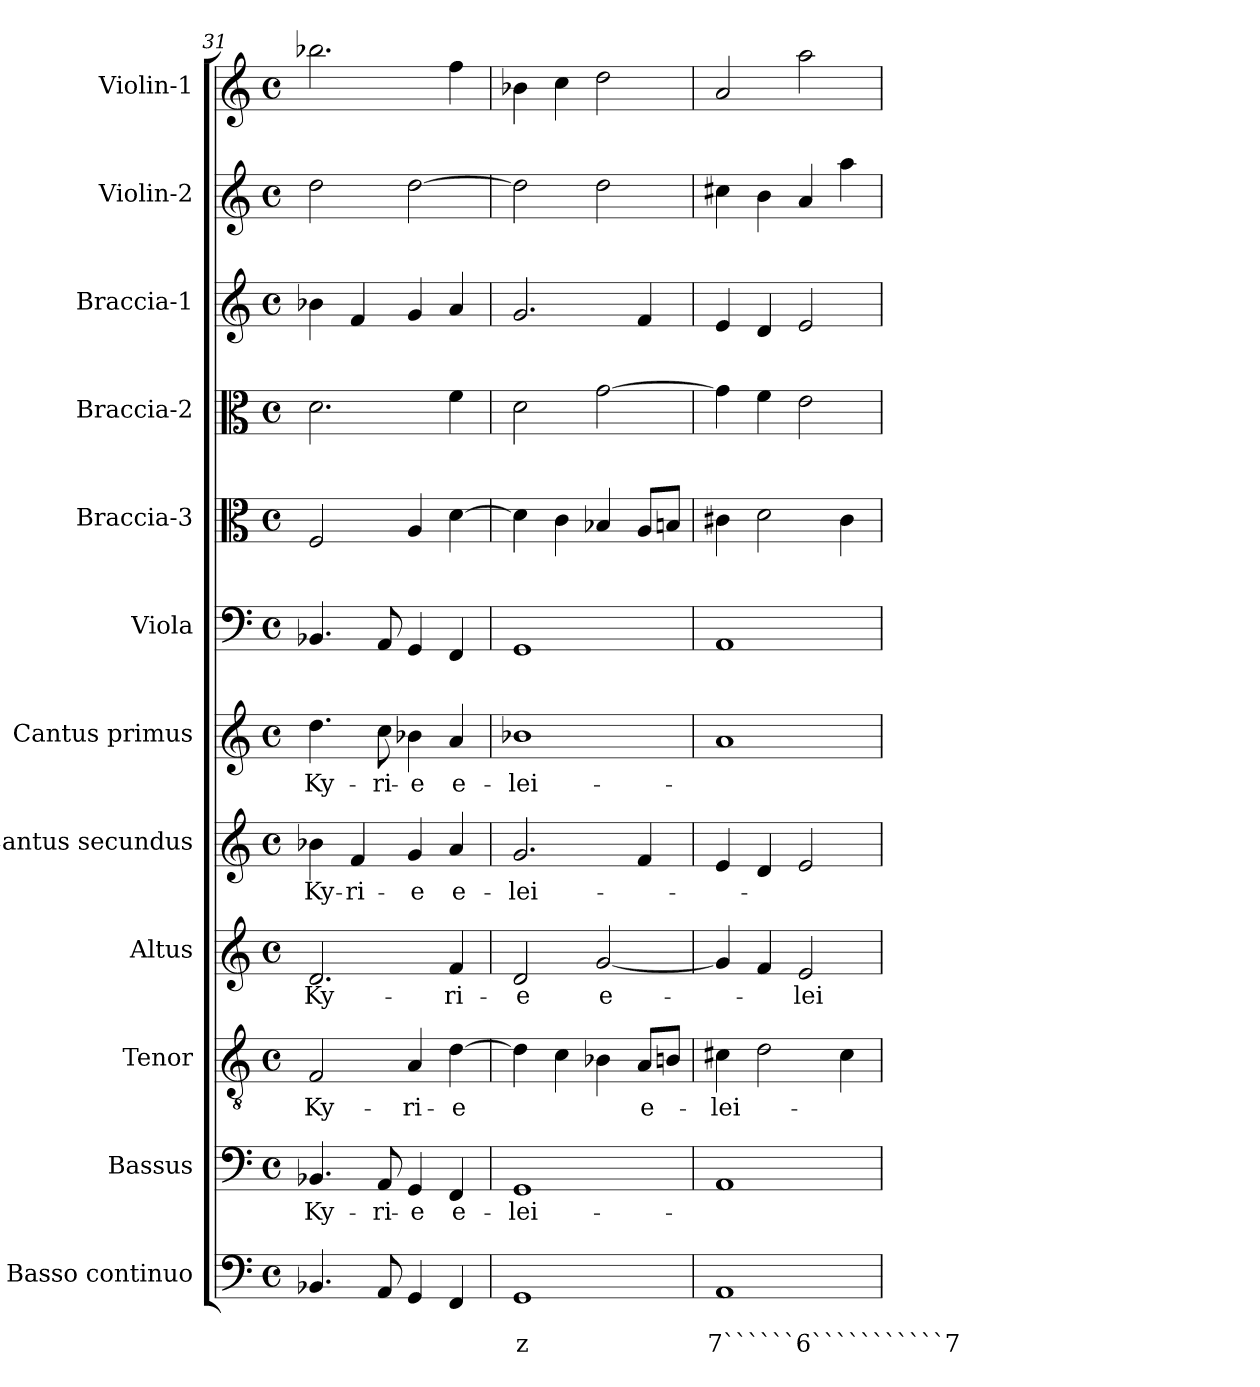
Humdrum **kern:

**kern	**text	**text	**kern	**text	**kern	**text	**kern	**text	**kern	**text	**kern	**text	**kern	**kern	**kern	**kern	**kern	**kern
*part12	*part12	*part12	*part11	*part11	*part10	*part10	*part9	*part9	*part8	*part8	*part7	*part7	*part6	*part5	*part4	*part3	*part2	*part1
*staff12	*staff12	*staff12	*staff11	*staff11	*staff10	*staff10	*staff9	*staff9	*staff8	*staff8	*staff7	*staff7	*staff6	*staff5	*staff4	*staff3	*staff2	*staff1
*I"Basso continuo	*	*	*I"Bassus	*	*I"Tenor	*	*I"Altus	*	*I"Cantus secundus	*	*I"Cantus primus	*	*I"Viola	*I"Braccia-3	*I"Braccia-2	*I"Braccia-1	*I"Violin-2	*I"Violin-1
*I'BC	*	*	*I'B	*	*I'T	*	*I'A	*	*I'C2	*	*I'C1	*	*I'Va	*I'Br3	*I'Br2	*I'Br1	*I'Vi2	*I'Vi1
*clefF4	*	*	*clefF4	*	*clefGv2	*	*clefG2	*	*clefG2	*	*clefG2	*	*clefF4	*clefC3	*clefC3	*clefG2	*clefG2	*clefG2
*k[]	*	*	*k[]	*	*k[]	*	*k[]	*	*k[]	*	*k[]	*	*k[]	*k[]	*k[]	*k[]	*k[]	*k[]
*C:	*	*	*C:	*	*C:	*	*C:	*	*C:	*	*C:	*	*C:	*C:	*C:	*C:	*C:	*C:
*M4/4	*	*	*M4/4	*	*M4/4	*	*M4/4	*	*M4/4	*	*M4/4	*	*M4/4	*M4/4	*M4/4	*M4/4	*M4/4	*M4/4
*met(c)	*	*	*met(c)	*	*met(c)	*	*met(c)	*	*met(c)	*	*met(c)	*	*met(c)	*met(c)	*met(c)	*met(c)	*met(c)	*met(c)
=31	=31	=31	=31	=31	=31	=31	=31	=31	=31	=31	=31	=31	=31	=31	=31	=31	=31	=31
!	!	!	!	!LO:LY:b	!	!	!	!	!	!	!	!	!	!	!	!	!	!
!	!	!	!	!	!	!LO:LY:b	!	!	!	!	!	!	!	!	!	!	!	!
!	!	!	!	!	!	!	!	!LO:LY:b	!	!	!	!	!	!	!	!	!	!
!	!	!	!	!	!	!	!	!	!	!LO:LY:b	!	!	!	!	!	!	!	!
!	!	!	!	!	!	!	!	!	!	!	!	!LO:LY:b	!	!	!	!	!	!
4.BB-X/	.	.	4.BB-X/	Ky-	2F/	Ky-	2.d/	Ky-	4b-X\	Ky-	4.dd\	Ky-	4.BB-X/	2F/	2.d\	4b-X\	2dd\	2.bb-X\
!	!	!	!	!	!	!	!	!	!	!LO:LY:b	!	!	!	!	!	!	!	!
.	.	.	.	.	.	.	.	.	4f/	-ri-	.	.	.	.	.	4f/	.	.
!	!	!	!	!LO:LY:b	!	!	!	!	!	!	!	!	!	!	!	!	!	!
!	!	!	!	!	!	!	!	!	!	!	!	!LO:LY:b	!	!	!	!	!	!
8AA/	.	.	8AA/	-ri-	.	.	.	.	.	.	8cc\	-ri-	8AA/	.	.	.	.	.
!	!	!	!	!LO:LY:b	!	!	!	!	!	!	!	!	!	!	!	!	!	!
!	!	!	!	!	!	!LO:LY:b	!	!	!	!	!	!	!	!	!	!	!	!
!	!	!	!	!	!	!	!	!	!	!LO:LY:b	!	!	!	!	!	!	!	!
!	!	!	!	!	!	!	!	!	!	!	!	!LO:LY:b	!	!	!	!	!	!
4GG/	.	.	4GG/	-e	4A/	-ri-	.	.	4g/	-e	4b-X\	-e	4GG/	4A/	.	4g/	[2dd\	.
!	!	!	!	!LO:LY:b	!	!	!	!	!	!	!	!	!	!	!	!	!	!
!	!	!	!	!	!	!LO:LY:b	!	!	!	!	!	!	!	!	!	!	!	!
!	!	!	!	!	!	!	!	!LO:LY:b	!	!	!	!	!	!	!	!	!	!
!	!	!	!	!	!	!	!	!	!	!LO:LY:b	!	!	!	!	!	!	!	!
!	!	!	!	!	!	!	!	!	!	!	!	!LO:LY:b	!	!	!	!	!	!
4FF/	.	.	4FF/	e-	[4d\	-e	4f/	-ri-	4a/	e-	4a/	e-	4FF/	[4d\	4f\	4a/	.	4ff\
=32	=32	=32	=32	=32	=32	=32	=32	=32	=32	=32	=32	=32	=32	=32	=32	=32	=32	=32
!	!	!LO:LY:b	!	!	!	!	!	!	!	!	!	!	!	!	!	!	!	!
!	!	!	!	!LO:LY:b	!	!	!	!	!	!	!	!	!	!	!	!	!	!
!	!	!	!	!	!	!	!	!LO:LY:b	!	!	!	!	!	!	!	!	!	!
!	!	!	!	!	!	!	!	!	!	!LO:LY:b	!	!	!	!	!	!	!	!
!	!	!	!	!	!	!	!	!	!	!	!	!LO:LY:b	!	!	!	!	!	!
1GG	.	z	1GG	-lei-	4d\]	.	2d/	-e	2.g/	-lei-	1b-X	-lei-	1GG	4d\]	2d\	2.g/	2dd\]	4b-X\
.	.	.	.	.	4c\	.	.	.	.	.	.	.	.	4c\	.	.	.	4cc\
!	!	!	!	!	!	!	!	!LO:LY:b	!	!	!	!	!	!	!	!	!	!
.	.	.	.	.	4B-X\	.	[2g/	e-	.	.	.	.	.	4B-X/	[2g\	.	2dd\	2dd\
!	!	!	!	!	!	!LO:LY:b	!	!	!	!	!	!	!	!	!	!	!	!
.	.	.	.	.	8A/L	e-	.	.	4f/	.	.	.	.	8A/L	.	4f/	.	.
.	.	.	.	.	8Bn/J	.	.	.	.	.	.	.	.	8Bn/J	.	.	.	.
=33	=33	=33	=33	=33	=33	=33	=33	=33	=33	=33	=33	=33	=33	=33	=33	=33	=33	=33
!	!	!LO:LY:b	!	!	!	!	!	!	!	!	!	!	!	!	!	!	!	!
!	!	!	!	!	!	!LO:LY:b	!	!	!	!	!	!	!	!	!	!	!	!
1AA	.	7``````6```````````7	1AA	.	4c#X\	-lei-	4g/]	.	4e/	.	1a	.	1AA	4c#X\	4g\]	4e/	4cc#X\	2a/
.	.	.	.	.	2d\	.	4f/	.	4d/	.	.	.	.	2d\	4f\	4d/	4b\	.
!	!	!	!	!	!	!	!	!LO:LY:b	!	!	!	!	!	!	!	!	!	!
.	.	.	.	.	.	.	2e/	-lei-	2e/	.	.	.	.	.	2e\	2e/	4a/	2aa\
.	.	.	.	.	4c#\	.	.	.	.	.	.	.	.	4c#\	.	.	4aa\	.
=	=	=	=	=	=	=	=	=	=	=	=	=	=	=	=	=	=	=
*-	*-	*-	*-	*-	*-	*-	*-	*-	*-	*-	*-	*-	*-	*-	*-	*-	*-	*-
